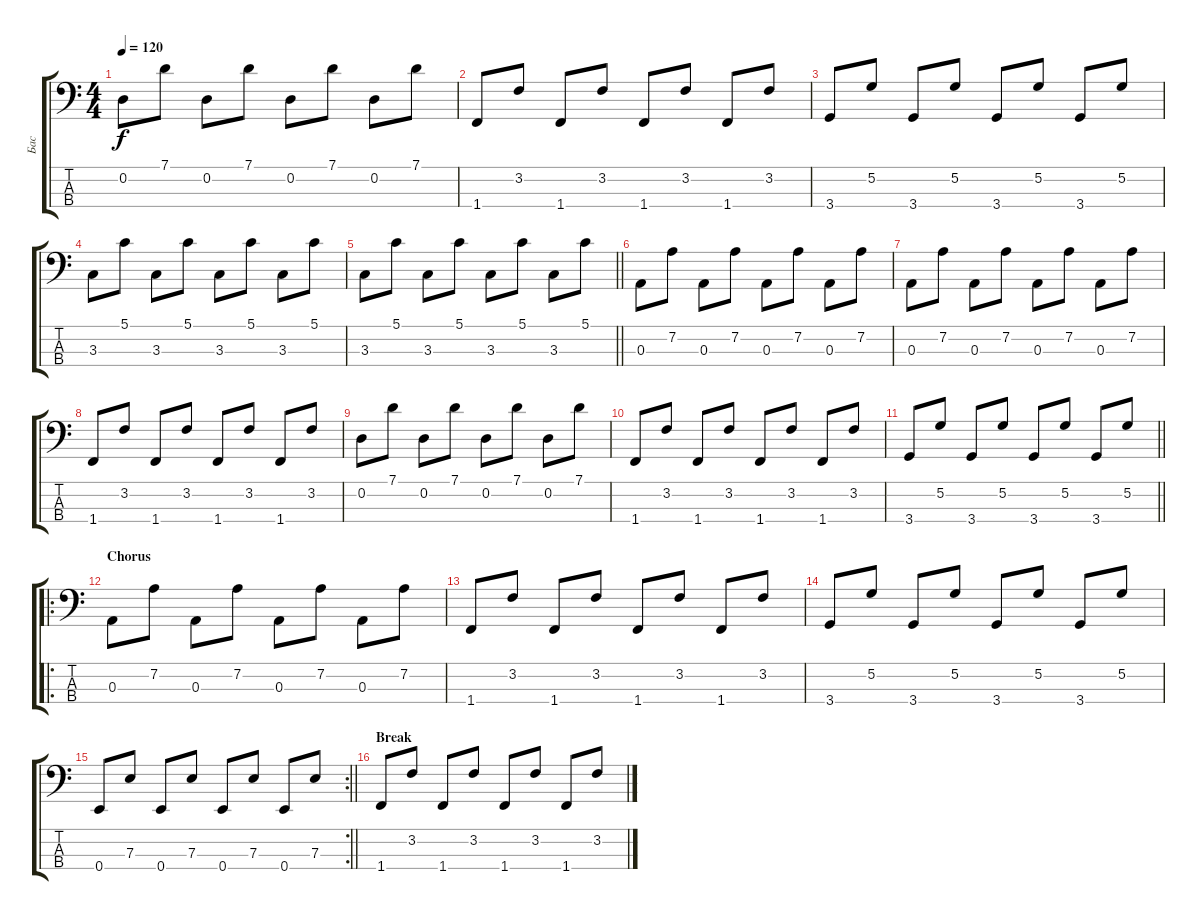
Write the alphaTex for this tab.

\track ("Бас" "Бас") {instrument slapbass2}
\staff {score tabs}
\tuning (G2 D2 A1 E1) {hide}
\ts (4 4)
\tempo 120
\clef f4
\ks c
0.2.8{dy f} 7.1.8 0.2.8 7.1.8 0.2.8 7.1.8 0.2.8 7.1.8 |
1.4.8 3.2.8 1.4.8 3.2.8 1.4.8 3.2.8 1.4.8 3.2.8 |
3.4.8 5.2.8 3.4.8 5.2.8 3.4.8 5.2.8 3.4.8 5.2.8 |
3.3.8 5.1.8 3.3.8 5.1.8 3.3.8 5.1.8 3.3.8 5.1.8 |
\barLineRight lightlight
3.3.8 5.1.8 3.3.8 5.1.8 3.3.8 5.1.8 3.3.8 5.1.8 |
0.3.8 7.2.8 0.3.8 7.2.8 0.3.8 7.2.8 0.3.8 7.2.8 |
0.3.8 7.2.8 0.3.8 7.2.8 0.3.8 7.2.8 0.3.8 7.2.8 |
1.4.8 3.2.8 1.4.8 3.2.8 1.4.8 3.2.8 1.4.8 3.2.8 |
0.2.8 7.1.8 0.2.8 7.1.8 0.2.8 7.1.8 0.2.8 7.1.8 |
1.4.8 3.2.8 1.4.8 3.2.8 1.4.8 3.2.8 1.4.8 3.2.8 |
\barLineRight lightlight
3.4.8 5.2.8 3.4.8 5.2.8 3.4.8 5.2.8 3.4.8 5.2.8 |
\ro
\section ("" "Chorus")
0.3.8 7.2.8 0.3.8 7.2.8 0.3.8 7.2.8 0.3.8 7.2.8 |
1.4.8 3.2.8 1.4.8 3.2.8 1.4.8 3.2.8 1.4.8 3.2.8 |
3.4.8 5.2.8 3.4.8 5.2.8 3.4.8 5.2.8 3.4.8 5.2.8 |
\rc 2
\barLineRight lightlight
0.4.8 7.3.8 0.4.8 7.3.8 0.4.8 7.3.8 0.4.8 7.3.8 |
\section ("" "Break")
1.4.8 3.2.8 1.4.8 3.2.8 1.4.8 3.2.8 1.4.8 3.2.8
